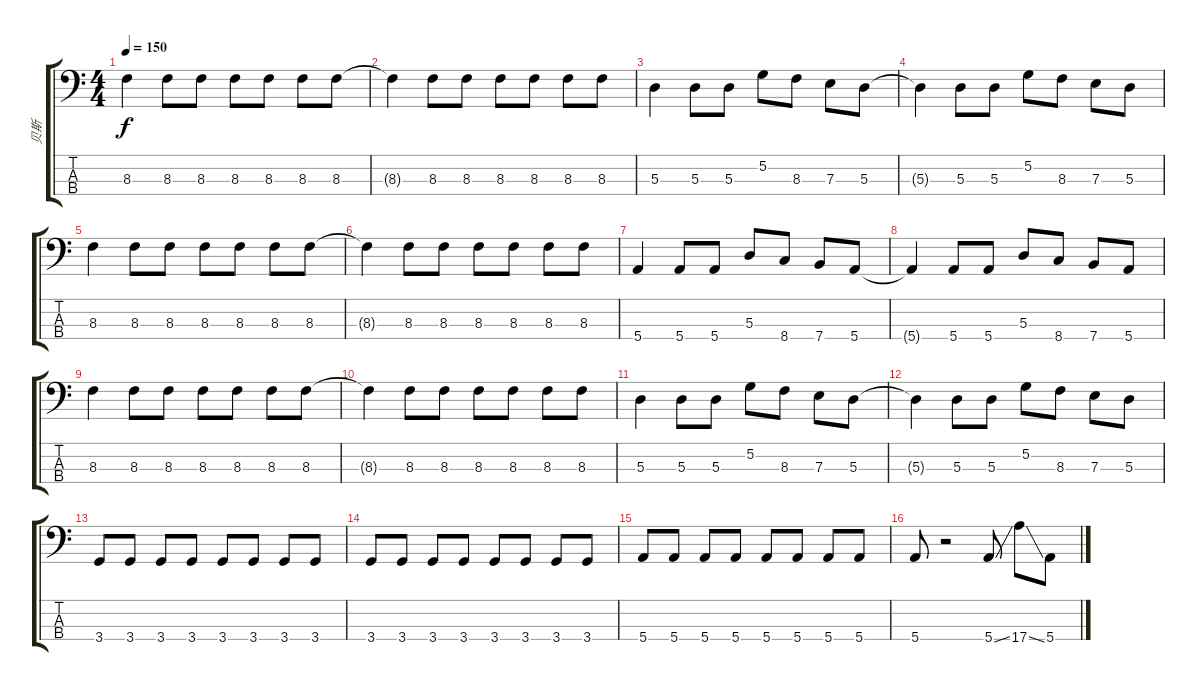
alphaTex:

\track ("贝斯" "贝斯") {instrument electricbasspick}
\staff {score tabs}
\tuning (G2 D2 A1 E1) {hide}
\ts (4 4)
\tempo 150
\clef f4
\ks c
8.3.4{dy f} 8.3.8 8.3.8 8.3.8 8.3.8 8.3.8 8.3.8 |
8.3{t}.4 8.3.8 8.3.8 8.3.8 8.3.8 8.3.8 8.3.8 |
5.3.4 5.3.8 5.3.8 5.2.8 8.3.8 7.3.8 5.3.8 |
5.3{t}.4 5.3.8 5.3.8 5.2.8 8.3.8 7.3.8 5.3.8 |
8.3.4 8.3.8 8.3.8 8.3.8 8.3.8 8.3.8 8.3.8 |
8.3{t}.4 8.3.8 8.3.8 8.3.8 8.3.8 8.3.8 8.3.8 |
5.4.4 5.4.8 5.4.8 5.3.8 8.4.8 7.4.8 5.4.8 |
5.4{t}.4 5.4.8 5.4.8 5.3.8 8.4.8 7.4.8 5.4.8 |
8.3.4 8.3.8 8.3.8 8.3.8 8.3.8 8.3.8 8.3.8 |
8.3{t}.4 8.3.8 8.3.8 8.3.8 8.3.8 8.3.8 8.3.8 |
5.3.4 5.3.8 5.3.8 5.2.8 8.3.8 7.3.8 5.3.8 |
5.3{t}.4 5.3.8 5.3.8 5.2.8 8.3.8 7.3.8 5.3.8 |
3.4.8 3.4.8 3.4.8 3.4.8 3.4.8 3.4.8 3.4.8 3.4.8 |
3.4.8 3.4.8 3.4.8 3.4.8 3.4.8 3.4.8 3.4.8 3.4.8 |
5.4.8 5.4.8 5.4.8 5.4.8 5.4.8 5.4.8 5.4.8 5.4.8 |
5.4.8 r.2 5.4{ss}.8 17.4{ss}.8 5.4.8
